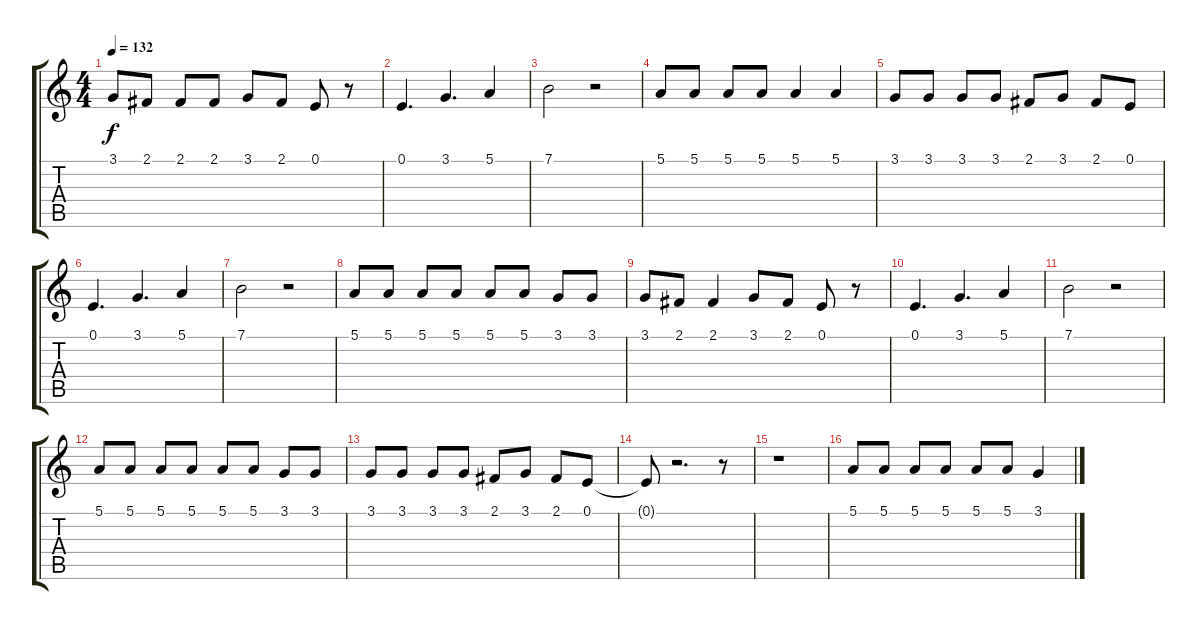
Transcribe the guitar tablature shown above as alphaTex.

\track "" {instrument clarinet}
\staff {score tabs}
\tuning (E4 B3 G3 D3 A2 E2) {hide}
\ts (4 4)
\tempo 132
\clef g2
\ks c
3.1.8{dy f} 2.1.8 2.1.8 2.1.8 3.1.8 2.1.8 0.1.8 r.8 |
0.1.4{d} 3.1.4{d} 5.1.4 |
7.1.2 r.2 |
5.1.8 5.1.8 5.1.8 5.1.8 5.1.4 5.1.4 |
3.1.8 3.1.8 3.1.8 3.1.8 2.1.8 3.1.8 2.1.8 0.1.8 |
0.1.4{d} 3.1.4{d} 5.1.4 |
7.1.2 r.2 |
5.1.8 5.1.8 5.1.8 5.1.8 5.1.8 5.1.8 3.1.8 3.1.8 |
3.1.8 2.1.8 2.1.4 3.1.8 2.1.8 0.1.8 r.8 |
0.1.4{d} 3.1.4{d} 5.1.4 |
7.1.2 r.2 |
5.1.8 5.1.8 5.1.8 5.1.8 5.1.8 5.1.8 3.1.8 3.1.8 |
3.1.8 3.1.8 3.1.8 3.1.8 2.1.8 3.1.8 2.1.8 0.1.8 |
0.1{t}.8 r.2{d} r.8 |
r.1 |
5.1.8 5.1.8 5.1.8 5.1.8 5.1.8 5.1.8 3.1.4
